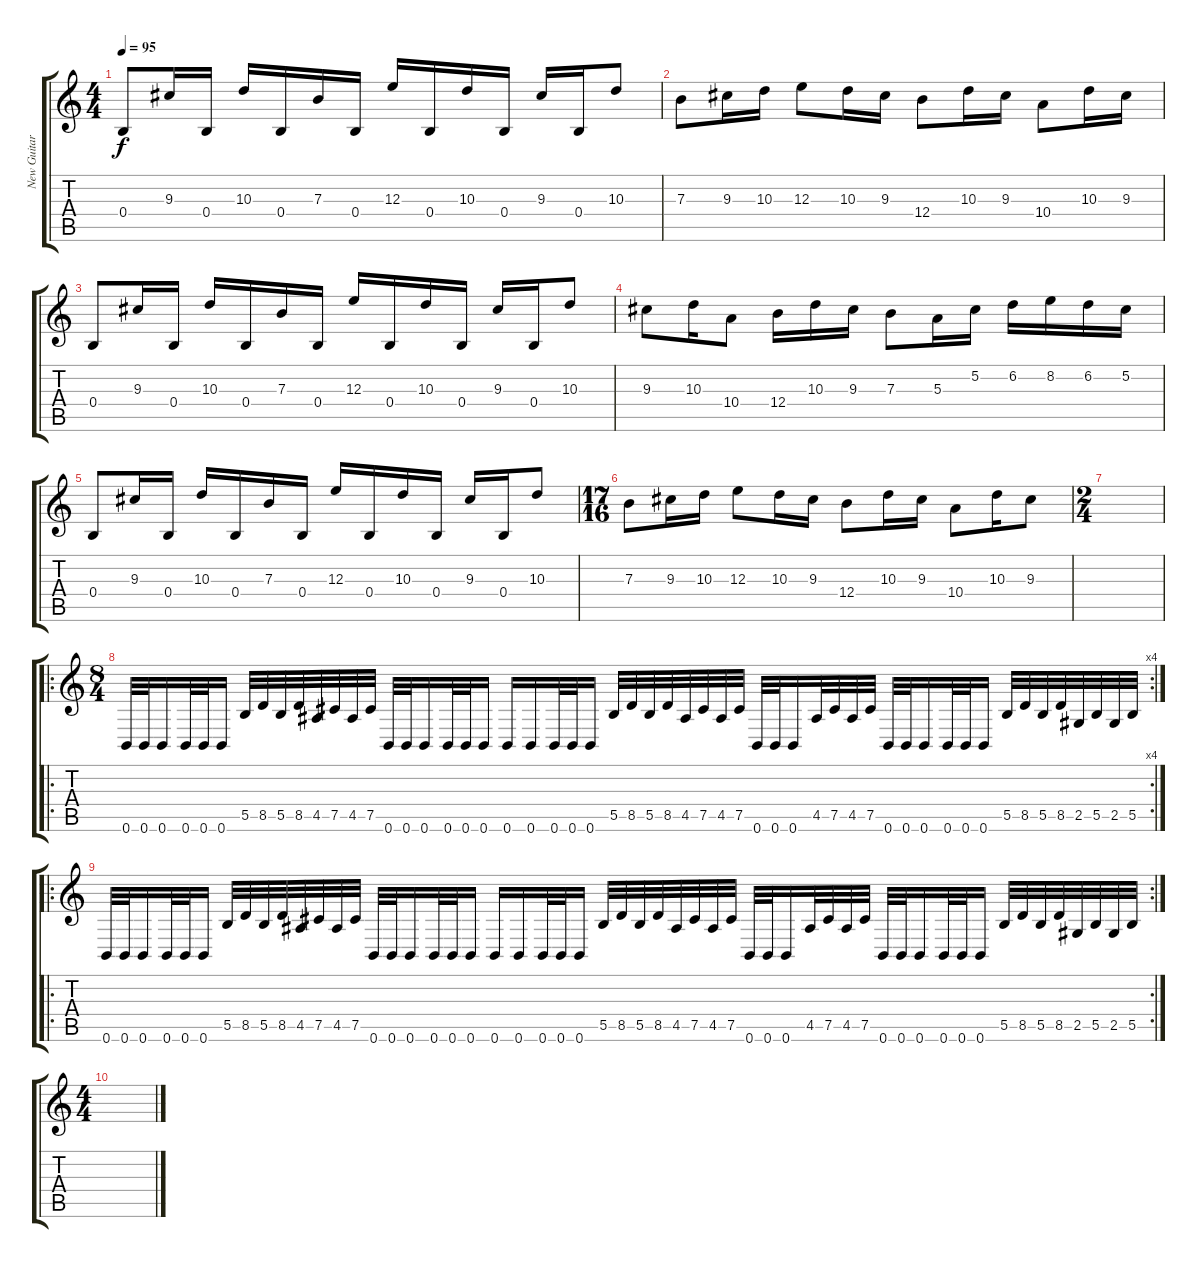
\track ("New Guitar" "New Guitar") {instrument distortionguitar}
\staff {score tabs}
\tuning (Db4 Ab3 E3 B2 Gb2 B1) {hide}
\ts (4 4)
\tempo 95
\clef g2
\ks c
0.4.8{dy f} 9.3.16 0.4.16 10.3.16 0.4.16 7.3.16 0.4.16 12.3.16 0.4.16 10.3.16 0.4.16 9.3.16 0.4.16 10.3.8 |
7.3.8 9.3.16 10.3.16 12.3.8 10.3.16 9.3.16 12.4.8 10.3.16 9.3.16 10.4.8 10.3.16 9.3.16 |
0.4.8 9.3.16 0.4.16 10.3.16 0.4.16 7.3.16 0.4.16 12.3.16 0.4.16 10.3.16 0.4.16 9.3.16 0.4.16 10.3.8 |
9.3.8 10.3.16 10.4.8 12.4.16 10.3.16 9.3.16 7.3.8 5.3.16 5.2.16 6.2.16 8.2.16 6.2.16 5.2.16 |
0.4.8 9.3.16 0.4.16 10.3.16 0.4.16 7.3.16 0.4.16 12.3.16 0.4.16 10.3.16 0.4.16 9.3.16 0.4.16 10.3.8 |
\ts (17 16)
7.3.8 9.3.16 10.3.16 12.3.8 10.3.16 9.3.16 12.4.8 10.3.16 9.3.16 10.4.8 10.3.16 9.3.8 |
\ts (2 4)
|
\ro
\rc 4
\ts (8 4)
0.6.32 0.6.32 0.6.16 0.6.32 0.6.32 0.6.16 5.5.32 8.5.32 5.5.32 8.5.32 4.5.32 7.5.32 4.5.32 7.5.32 0.6.32 0.6.32 0.6.16 0.6.32 0.6.32 0.6.16 0.6.16 0.6.16 0.6.32 0.6.32 0.6.16 5.5.32 8.5.32 5.5.32 8.5.32 4.5.32 7.5.32 4.5.32 7.5.32 0.6.32 0.6.32 0.6.16 4.5.32 7.5.32 4.5.32 7.5.32 0.6.32 0.6.32 0.6.16 0.6.32 0.6.32 0.6.16 5.5.32 8.5.32 5.5.32 8.5.32 2.5.32 5.5.32 2.5.32 5.5.32 |
\ro
\rc 2
0.6.32 0.6.32 0.6.16 0.6.32 0.6.32 0.6.16 5.5.32 8.5.32 5.5.32 8.5.32 4.5.32 7.5.32 4.5.32 7.5.32 0.6.32 0.6.32 0.6.16 0.6.32 0.6.32 0.6.16 0.6.16 0.6.16 0.6.32 0.6.32 0.6.16 5.5.32 8.5.32 5.5.32 8.5.32 4.5.32 7.5.32 4.5.32 7.5.32 0.6.32 0.6.32 0.6.16 4.5.32 7.5.32 4.5.32 7.5.32 0.6.32 0.6.32 0.6.16 0.6.32 0.6.32 0.6.16 5.5.32 8.5.32 5.5.32 8.5.32 2.5.32 5.5.32 2.5.32 5.5.32 |
\ts (4 4)
